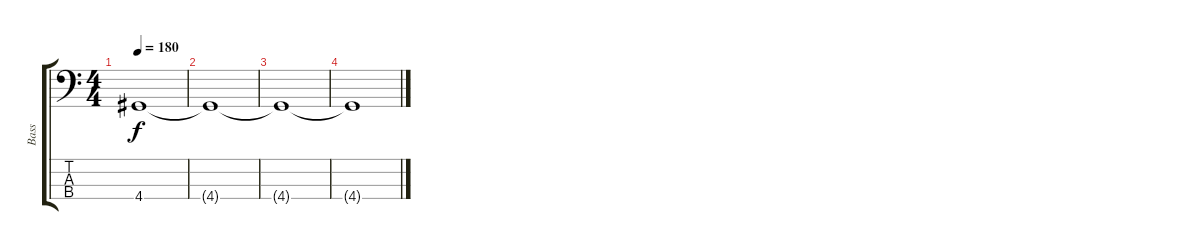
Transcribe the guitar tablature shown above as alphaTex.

\track ("Bass" "Bass") {instrument electricbassfinger}
\staff {score tabs}
\tuning (G2 D2 A1 E1) {hide}
\ts (4 4)
\tempo 180
\clef f4
\ks c
4.4.1{dy f} |
4.4{t}.1 |
4.4{t}.1{volume 0} |
4.4{t}.1
